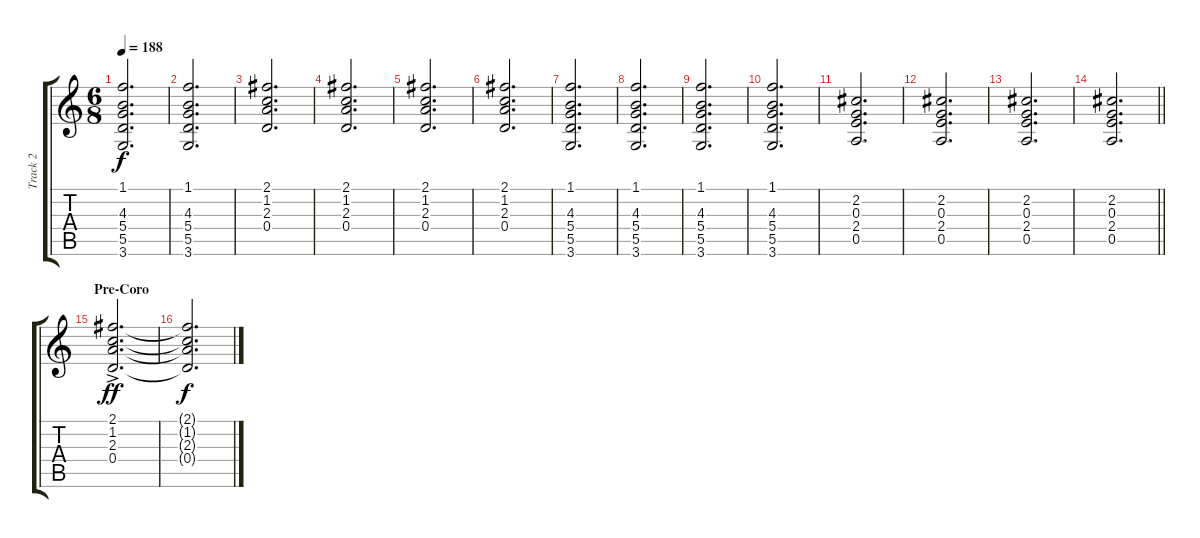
\track ("Track 2" "Track 2") {instrument electricguitarclean}
\staff {score tabs}
\tuning (E4 B3 G3 D3 A2 E2) {hide}
\ts (6 8)
\tempo 188
\clef g2
\ks c
(1.1 4.3 5.4 5.5 3.6).2{d dy f} |
(1.1 4.3 5.4 5.5 3.6).2{d} |
(2.1 1.2 2.3 0.4).2{d} |
(2.1 1.2 2.3 0.4).2{d} |
(2.1 1.2 2.3 0.4).2{d} |
(2.1 1.2 2.3 0.4).2{d} |
(1.1 4.3 5.4 5.5 3.6).2{d} |
(1.1 4.3 5.4 5.5 3.6).2{d} |
(1.1 4.3 5.4 5.5 3.6).2{d} |
(1.1 4.3 5.4 5.5 3.6).2{d} |
(2.2 0.3 2.4 0.5).2{d} |
(2.2 0.3 2.4 0.5).2{d} |
(2.2 0.3 2.4 0.5).2{d} |
\barLineRight lightlight
(2.2 0.3 2.4 0.5).2{d} |
\section ("" "Pre-Coro")
(2.1{ac} 1.2{ac} 2.3{ac} 0.4{ac}).2{d dy ff} |
(2.1{t} 1.2{t} 2.3{t} 0.4{t}).2{d dy f}
